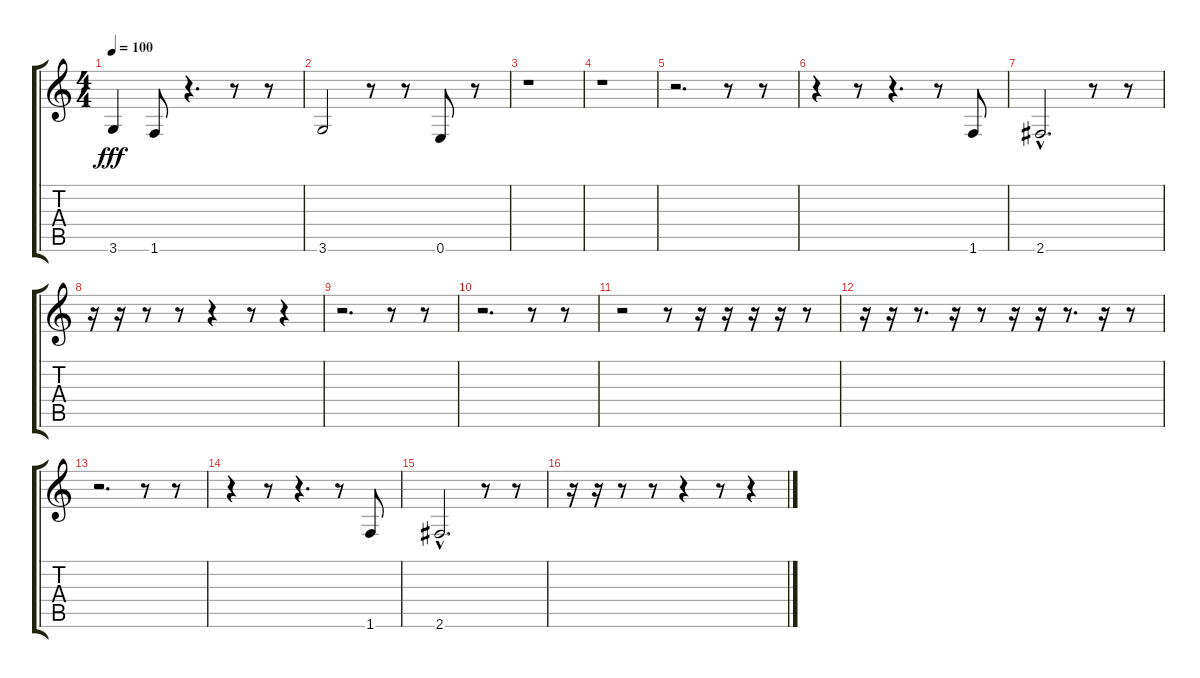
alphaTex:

\track "" {instrument electricbassfinger}
\staff {score tabs}
\tuning (E4 B3 G3 D3 A2 E2) {hide}
\ts (4 4)
\tempo 100
\clef g2
\ks c
3.6.4{dy fff} 1.6.8 r.4{d} r.8 r.8 |
3.6.2 r.8 r.8 0.6.8 r.8 |
r.1 |
r.1 |
r.2{d} r.8 r.8 |
r.4 r.8 r.4{d} r.8 1.6.8 |
2.6{hac}.2{d} r.8 r.8 |
r.16 r.16 r.8 r.8 r.4 r.8 r.4 |
r.2{d} r.8 r.8 |
r.2{d} r.8 r.8 |
r.2 r.8 r.16 r.16 r.16 r.16 r.8 |
r.16 r.16 r.8{d} r.16 r.8 r.16 r.16 r.8{d} r.16 r.8 |
r.2{d} r.8 r.8 |
r.4 r.8 r.4{d} r.8 1.6.8 |
2.6{hac}.2{d} r.8 r.8 |
r.16 r.16 r.8 r.8 r.4 r.8 r.4
